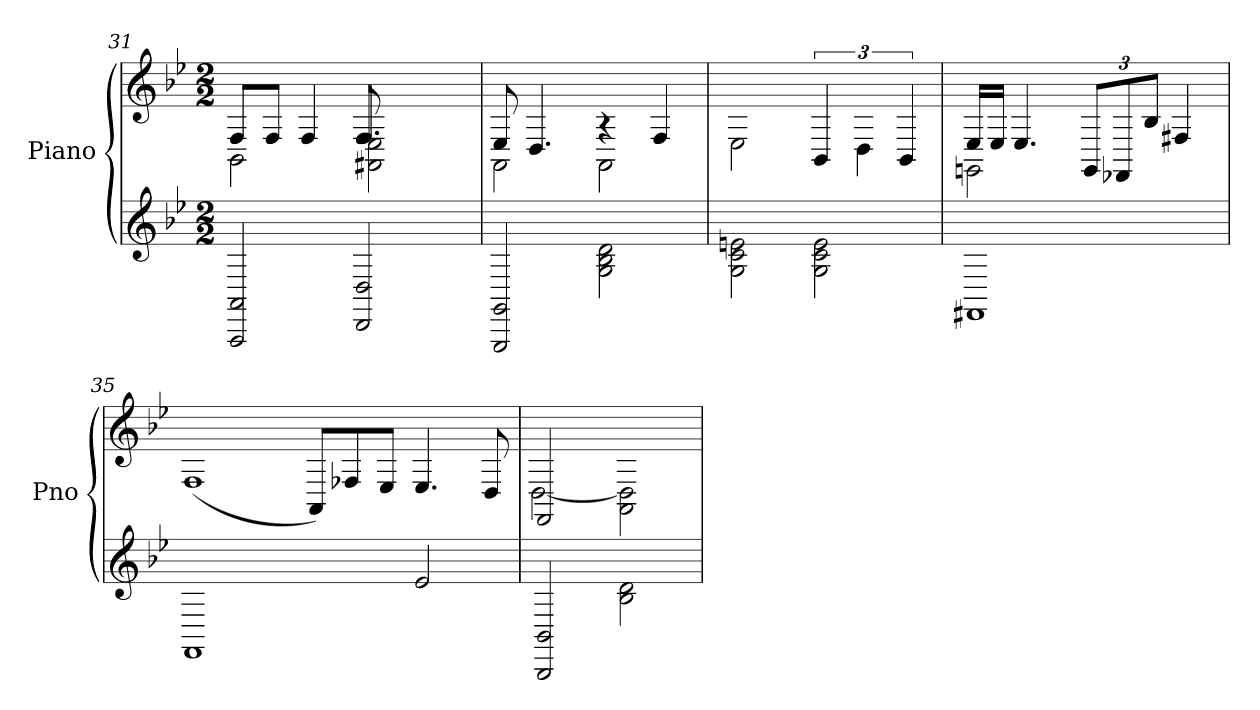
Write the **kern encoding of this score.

**kern	**kern
*part1	*part1
*staff2	*staff1
*I"Piano	*
*I'Pno	*
*clefG2	*clefG2
*k[b-e-]	*k[b-e-]
*M2/2	*M2/2
=31	=31
*	*^
*	*	*^
2AAA/ 2AA/	8F/L	2BB-\	2ryy
.	8F/J	.	.
.	4F/	.	.
2DD/ 2D/	8F/	2AA#X\ 2E-\	4.F/
.	4.ryy	.	.
.	.	.	8ryy
*	*	*v	*v
=32	=32	=32
2GGG/ 2GG/	8E-/	2AA\
.	4.D/	.
2G\ 2B-\ 2d\	4rA	2AA\
.	4F/	.
*	*v	*v
=33	=33
2G\ 2c\ 2en\	2E-\
2G\ 2c\ 2e\	6BB-/
.	6D\
.	6BB-/
=34	=34
*	*^
1FF#X	16E-/LL	2GGn\
.	16E-/JJ	.
.	4.E-/	.
*	*Xbrackettup	*
.	12GG/L	2ryy
.	12FF-X/	.
.	12B-/J	.
.	4F#X/	.
*	*v	*v
!!LO:LB:g=z
=35	=35
1FF	(<1F
4.ryy	8AA/L)
.	8F-X/
.	8E-/J
2e-/	4.E-/
.	8D/
=36	=36
*	*^
2BBB-/ 2BB-/	2FF/	[2D\
2B-\ 2d\	2ryy	2AA\ 2D\]
*	*v	*v
=	=
*-	*-
